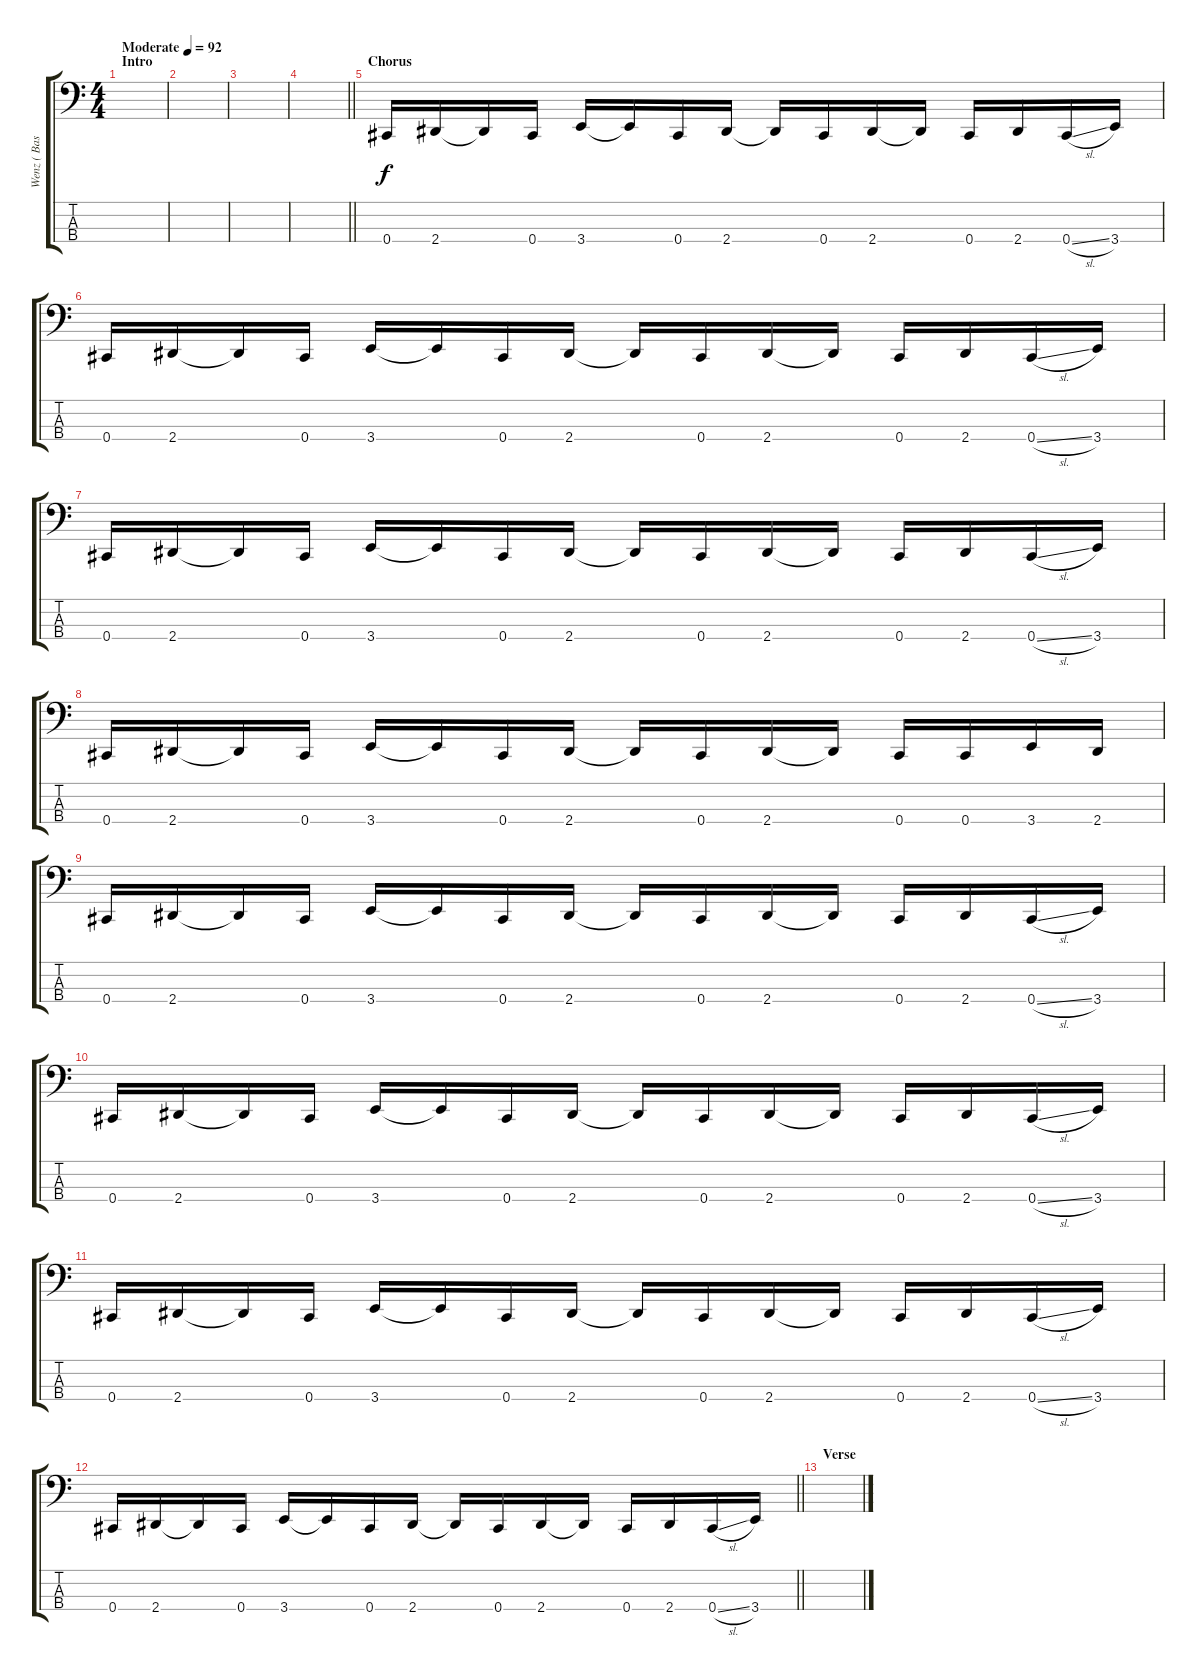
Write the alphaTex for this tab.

\track ("Wenz ( Bass guitar )" "Wenz ( Bas") {instrument electricbasspick}
\staff {score tabs}
\tuning (Gb2 Db2 Ab1 Db1) {hide}
\ts (4 4)
\section ("" "Intro")
\tempo (92 "Moderate")
\clef f4
\ks c
|
|
|
\barLineRight lightlight
|
\section ("" "Chorus")
0.4.16 2.4.16 2.4{t}.16 0.4.16 3.4.16 3.4{t}.16 0.4.16 2.4.16 2.4{t}.16 0.4.16 2.4.16 2.4{t}.16 0.4.16 2.4.16 0.4{sl}.16 3.4.16 |
0.4.16 2.4.16 2.4{t}.16 0.4.16 3.4.16 3.4{t}.16 0.4.16 2.4.16 2.4{t}.16 0.4.16 2.4.16 2.4{t}.16 0.4.16 2.4.16 0.4{sl}.16 3.4.16 |
0.4.16 2.4.16 2.4{t}.16 0.4.16 3.4.16 3.4{t}.16 0.4.16 2.4.16 2.4{t}.16 0.4.16 2.4.16 2.4{t}.16 0.4.16 2.4.16 0.4{sl}.16 3.4.16 |
0.4.16 2.4.16 2.4{t}.16 0.4.16 3.4.16 3.4{t}.16 0.4.16 2.4.16 2.4{t}.16 0.4.16 2.4.16 2.4{t}.16 0.4.16 0.4.16 3.4.16 2.4.16 |
0.4.16 2.4.16 2.4{t}.16 0.4.16 3.4.16 3.4{t}.16 0.4.16 2.4.16 2.4{t}.16 0.4.16 2.4.16 2.4{t}.16 0.4.16 2.4.16 0.4{sl}.16 3.4.16 |
0.4.16 2.4.16 2.4{t}.16 0.4.16 3.4.16 3.4{t}.16 0.4.16 2.4.16 2.4{t}.16 0.4.16 2.4.16 2.4{t}.16 0.4.16 2.4.16 0.4{sl}.16 3.4.16 |
0.4.16 2.4.16 2.4{t}.16 0.4.16 3.4.16 3.4{t}.16 0.4.16 2.4.16 2.4{t}.16 0.4.16 2.4.16 2.4{t}.16 0.4.16 2.4.16 0.4{sl}.16 3.4.16 |
\barLineRight lightlight
0.4.16 2.4.16 2.4{t}.16 0.4.16 3.4.16 3.4{t}.16 0.4.16 2.4.16 2.4{t}.16 0.4.16 2.4.16 2.4{t}.16 0.4.16 2.4.16 0.4{sl}.16 3.4.16 |
\section ("" "Verse")
